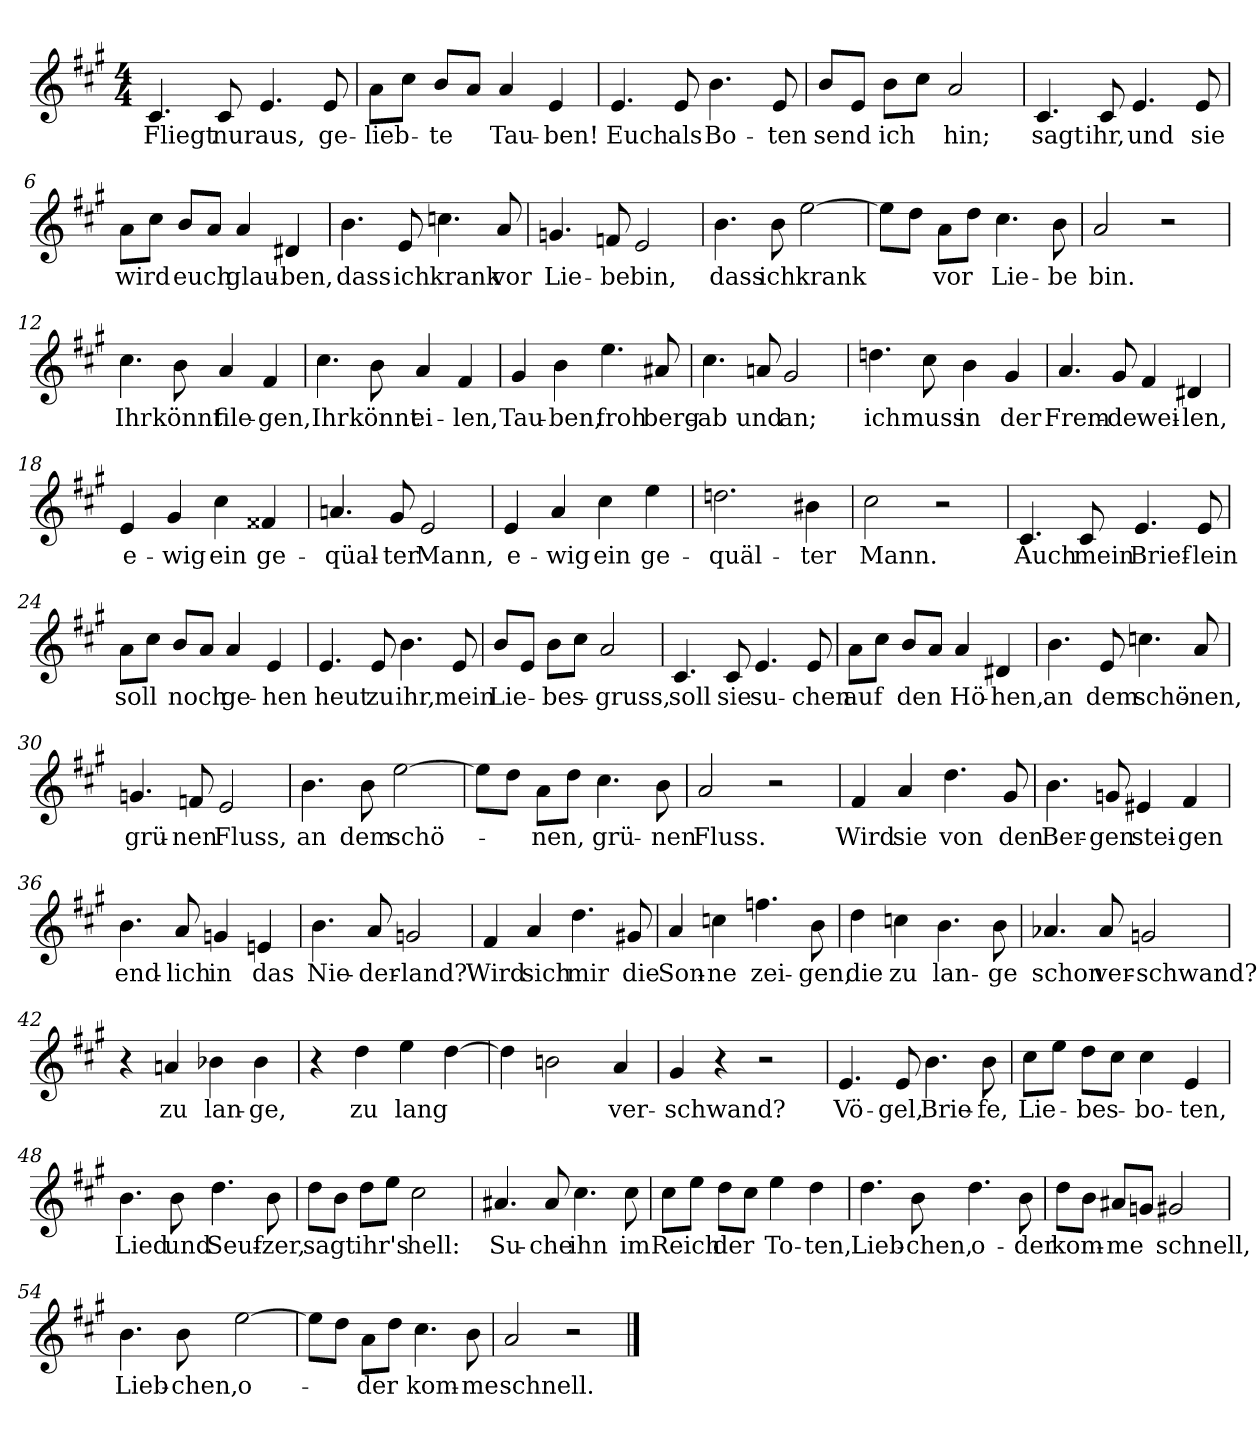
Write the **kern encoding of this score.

**kern	**text
*part1	*part1
*staff1	*staff1
*clefG2	*
*k[f#c#g#]	*
*M4/4	*
=1	=1
!	!LO:LY:b
4.c#/	Fliegt
!	!LO:LY:b
8c#/	nur
!	!LO:LY:b
4.e/	aus,
!	!LO:LY:b
8e/	ge-
=2	=2
!	!LO:LY:b
8a\L	lieb-
8cc#\J	.
!	!LO:LY:b
8b/L	-te
8a/J	.
!	!LO:LY:b
4a/	Tau-
!	!LO:LY:b
4e/	-ben!
=3	=3
!	!LO:LY:b
4.e/	Euch
!	!LO:LY:b
8e/	als
!	!LO:LY:b
4.b\	Bo-
!	!LO:LY:b
8e/	-ten
=4	=4
!	!LO:LY:b
8b/L	send
8e/J	.
!	!LO:LY:b
8b\L	ich
8cc#\J	.
!	!LO:LY:b
2a/	hin;
=5	=5
!	!LO:LY:b
4.c#/	sagt
!	!LO:LY:b
8c#/	ihr,
!	!LO:LY:b
4.e/	und
!	!LO:LY:b
8e/	sie
=6	=6
!	!LO:LY:b
8a\L	wird
8cc#\J	.
!	!LO:LY:b
8b/L	euch
8a/J	.
!	!LO:LY:b
4a/	glau-
!	!LO:LY:b
4d#X/	-ben,
!!LO:LB:g=z
=7	=7
!	!LO:LY:b
4.b\	dass
!	!LO:LY:b
8e/	ich
!	!LO:LY:b
4.ccn\	krank
!	!LO:LY:b
8a/	vor
=8	=8
!	!LO:LY:b
4.gn/	Lie-
!	!LO:LY:b
8fn/	-be
!	!LO:LY:b
2e/	bin,
=9	=9
!	!LO:LY:b
4.b\	dass
!	!LO:LY:b
8b\	ich
!	!LO:LY:b
[2ee\	krank
=10	=10
8ee\L]	.
8dd\J	.
!	!LO:LY:b
8a\L	vor
8dd\J	.
!	!LO:LY:b
4.cc#\	Lie-
!	!LO:LY:b
8b\	-be
=11	=11
!	!LO:LY:b
2a/	bin.
2r	.
=12	=12
!	!LO:LY:b
4.cc#\	Ihr
!	!LO:LY:b
8b\	könnt
!	!LO:LY:b
4a/	file-
!	!LO:LY:b
4f#/	-gen,
=13	=13
!	!LO:LY:b
4.cc#\	Ihr
!	!LO:LY:b
8b\	könnt
!	!LO:LY:b
4a/	ei-
!	!LO:LY:b
4f#/	-len,
!!LO:LB:g=z
=14	=14
!	!LO:LY:b
4g#/	Tau-
!	!LO:LY:b
4b\	-ben,
!	!LO:LY:b
4.ee\	froh
!	!LO:LY:b
8a#X/	berg-
=15	=15
!	!LO:LY:b
4.cc#\	-ab
!	!LO:LY:b
8an/	und
!	!LO:LY:b
2g#/	an;
=16	=16
!	!LO:LY:b
4.ddn\	ich
!	!LO:LY:b
8cc#\	muss
!	!LO:LY:b
4b\	in
!	!LO:LY:b
4g#/	der
=17	=17
!	!LO:LY:b
4.a/	Frem-
!	!LO:LY:b
8g#/	-de
!	!LO:LY:b
4f#/	wei-
!	!LO:LY:b
4d#X/	-len,
=18	=18
!	!LO:LY:b
4e/	e-
!	!LO:LY:b
4g#/	-wig
!	!LO:LY:b
4cc#\	ein
!	!LO:LY:b
4f##X/	ge-
=19	=19
!	!LO:LY:b
4.an/	qüal-
!	!LO:LY:b
8g#/	-ter
!	!LO:LY:b
2e/	Mann,
=20	=20
!	!LO:LY:b
4e/	e-
!	!LO:LY:b
4a/	-wig
!	!LO:LY:b
4cc#\	ein
!	!LO:LY:b
4ee\	ge-
!!LO:LB:g=z
=21	=21
!	!LO:LY:b
2.ddn\	quäl-
!	!LO:LY:b
4b#X\	-ter
=22	=22
!	!LO:LY:b
2cc#\	Mann.
2r	.
=23	=23
!	!LO:LY:b
4.c#/	Auch
!	!LO:LY:b
8c#/	mein
!	!LO:LY:b
4.e/	Brief-
!	!LO:LY:b
8e/	-lein
=24	=24
!	!LO:LY:b
8a\L	soll
8cc#\J	.
!	!LO:LY:b
8b/L	noch
8a/J	.
!	!LO:LY:b
4a/	ge-
!	!LO:LY:b
4e/	-hen
=25	=25
!	!LO:LY:b
4.e/	heut
!	!LO:LY:b
8e/	zu
!	!LO:LY:b
4.b\	ihr,
!	!LO:LY:b
8e/	mein
=26	=26
!	!LO:LY:b
8b/L	Lie-
8e/J	.
!	!LO:LY:b
8b\L	bes-
8cc#\J	.
!	!LO:LY:b
2a/	-gruss,
=27	=27
!	!LO:LY:b
4.c#/	soll
!	!LO:LY:b
8c#/	sie
!	!LO:LY:b
4.e/	su-
!	!LO:LY:b
8e/	-chen
!!LO:LB:g=z
=28	=28
!	!LO:LY:b
8a\L	auf
8cc#\J	.
!	!LO:LY:b
8b/L	den
8a/J	.
!	!LO:LY:b
4a/	Hö-
!	!LO:LY:b
4d#X/	-hen,
=29	=29
!	!LO:LY:b
4.b\	an
!	!LO:LY:b
8e/	dem
!	!LO:LY:b
4.ccn\	schö-
!	!LO:LY:b
8a/	-nen,
=30	=30
!	!LO:LY:b
4.gn/	grü-
!	!LO:LY:b
8fn/	-nen
!	!LO:LY:b
2e/	Fluss,
=31	=31
!	!LO:LY:b
4.b\	an
!	!LO:LY:b
8b\	dem
!	!LO:LY:b
[2ee\	schö-
=32	=32
8ee\L]	.
8dd\J	.
!	!LO:LY:b
8a\L	-nen,
8dd\J	.
!	!LO:LY:b
4.cc#\	grü-
!	!LO:LY:b
8b\	-nen
=33	=33
!	!LO:LY:b
2a/	Fluss.
2r	.
=34	=34
!	!LO:LY:b
4f#/	Wird
!	!LO:LY:b
4a/	sie
!	!LO:LY:b
4.dd\	von
!	!LO:LY:b
8g#/	den
!!LO:LB:g=z
=35	=35
!	!LO:LY:b
4.b\	Ber-
!	!LO:LY:b
8gn/	-gen
!	!LO:LY:b
4e#X/	stei-
!	!LO:LY:b
4f#/	-gen
=36	=36
!	!LO:LY:b
4.b\	end-
!	!LO:LY:b
8a/	-lich
!	!LO:LY:b
4gn/	in
!	!LO:LY:b
4en/	das
=37	=37
!	!LO:LY:b
4.b\	Nie-
!	!LO:LY:b
8a/	-der-
!	!LO:LY:b
2gn/	-land?
=38	=38
!	!LO:LY:b
4f#/	Wird
!	!LO:LY:b
4a/	sich
!	!LO:LY:b
4.dd\	mir
!	!LO:LY:b
8g#X/	die
=39	=39
!	!LO:LY:b
4a/	Son-
!	!LO:LY:b
4ccn\	-ne
!	!LO:LY:b
4.ffn\	zei-
!	!LO:LY:b
8b\	-gen,
=40	=40
!	!LO:LY:b
4dd\	die
!	!LO:LY:b
4ccn\	zu
!	!LO:LY:b
4.b\	lan-
!	!LO:LY:b
8b\	-ge
!!LO:LB:g=z
=41	=41
!	!LO:LY:b
4.a-X/	schon
!	!LO:LY:b
8a-/	ver-
!	!LO:LY:b
2gn/	-schwand?
=42	=42
4r	.
!	!LO:LY:b
4an/	zu
!	!LO:LY:b
4b-X\	lan-
!	!LO:LY:b
4b-\	-ge,
=43	=43
4r	.
!	!LO:LY:b
4dd\	zu
!	!LO:LY:b
4ee\	lang
[4dd\	.
=44	=44
4dd\]	.
2bn\	.
!	!LO:LY:b
4a/	ver-
=45	=45
!	!LO:LY:b
4g#/	-schwand?
4r	.
2r	.
=46	=46
!	!LO:LY:b
4.e/	Vö-
!	!LO:LY:b
8e/	-gel,
!	!LO:LY:b
4.b\	Brie-
!	!LO:LY:b
8b\	-fe,
=47	=47
!	!LO:LY:b
8cc#\L	Lie-
8ee\J	.
!	!LO:LY:b
8dd\L	-bes-
8cc#\J	.
!	!LO:LY:b
4cc#\	-bo-
!	!LO:LY:b
4e/	-ten,
!!LO:LB:g=z
=48	=48
!	!LO:LY:b
4.b\	Lied
!	!LO:LY:b
8b\	und
!	!LO:LY:b
4.dd\	Seuf-
!	!LO:LY:b
8b\	-zer,
=49	=49
!	!LO:LY:b
8dd\L	sagt
8b\J	.
!	!LO:LY:b
8dd\L	ihr's
8ee\J	.
!	!LO:LY:b
2cc#\	hell:
=50	=50
!	!LO:LY:b
4.a#X/	Su-
!	!LO:LY:b
8a#/	-che
!	!LO:LY:b
4.cc#\	ihn
!	!LO:LY:b
8cc#\	im
=51	=51
!	!LO:LY:b
8cc#\L	Reich
8ee\J	.
!	!LO:LY:b
8dd\L	der
8cc#\J	.
!	!LO:LY:b
4ee\	To-
!	!LO:LY:b
4dd\	-ten,
=52	=52
!	!LO:LY:b
4.dd\	Lieb-
!	!LO:LY:b
8b\	-chen,
!	!LO:LY:b
4.dd\	o-
!	!LO:LY:b
8b\	-der
=53	=53
!	!LO:LY:b
8dd\L	kom-
8b\J	.
!	!LO:LY:b
8a#X/L	-me
8gn/J	.
!	!LO:LY:b
2g#X/	schnell,
!!LO:LB:g=z
=54	=54
!	!LO:LY:b
4.b\	Lieb-
!	!LO:LY:b
8b\	-chen,
!	!LO:LY:b
[2ee\	o-
=55	=55
8ee\L]	.
8dd\J	.
!	!LO:LY:b
8a\L	-der
8dd\J	.
!	!LO:LY:b
4.cc#\	kom-
!	!LO:LY:b
8b\	-me
=56	=56
!	!LO:LY:b
2a/	schnell.
2r	.
==	==
*-	*-
